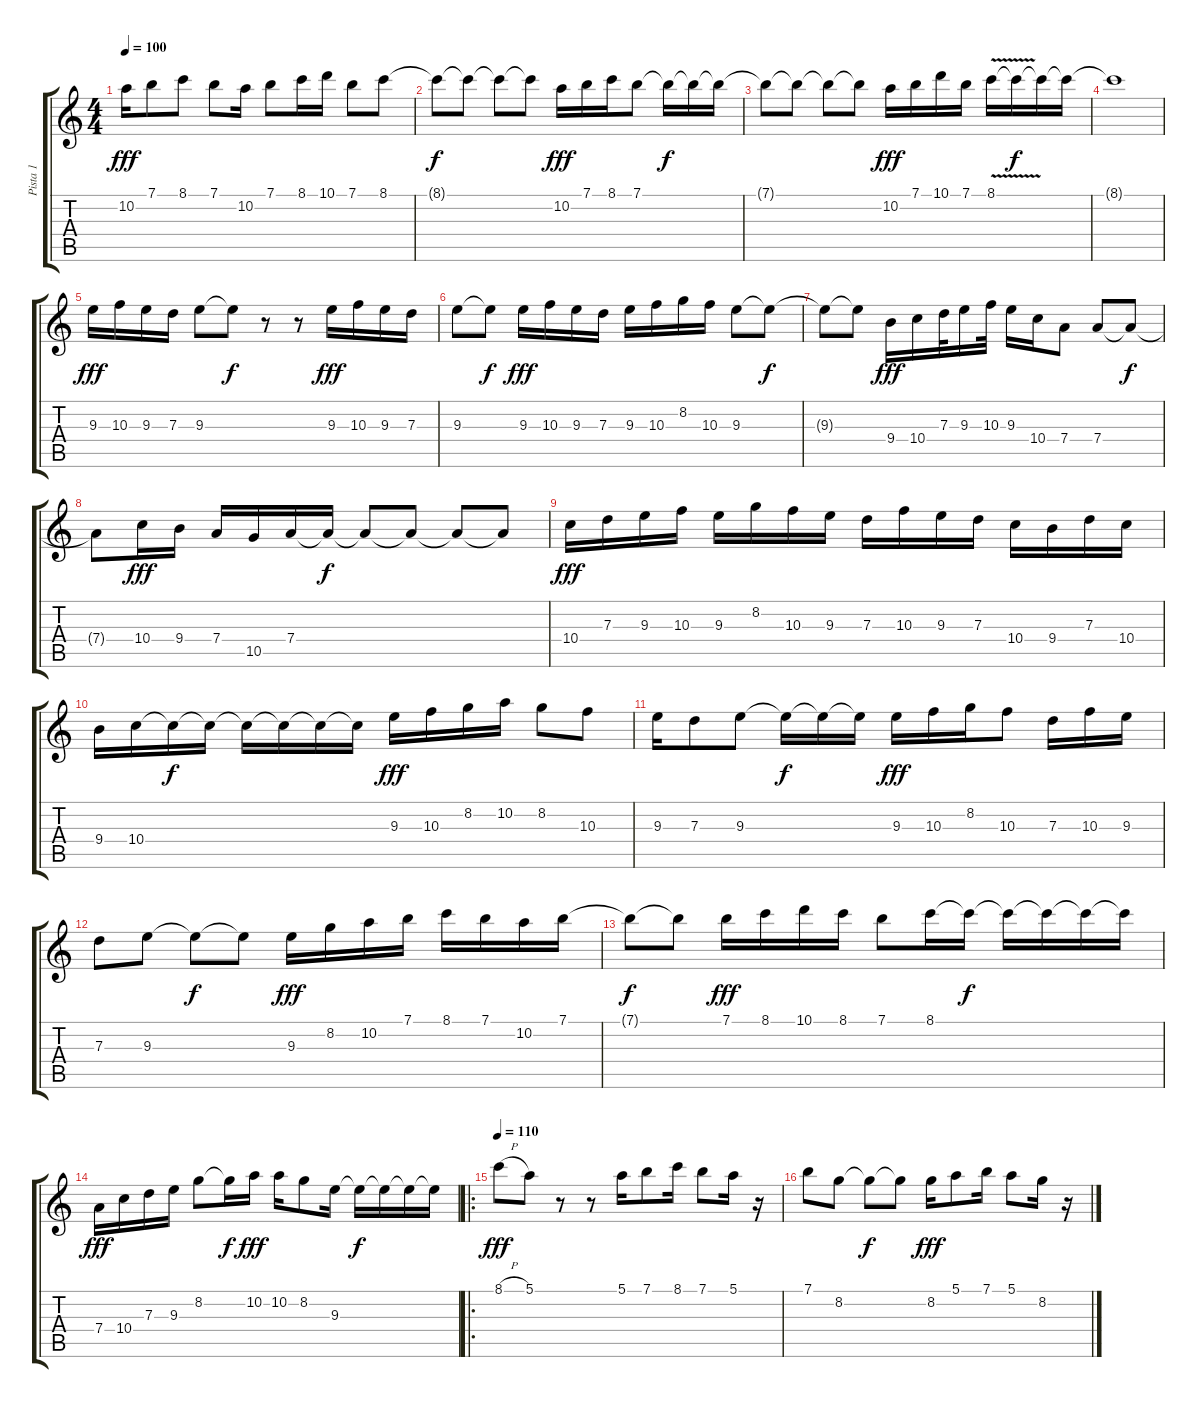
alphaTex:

\track ("Pista 1" "Pista 1") {instrument acousticguitarnylon}
\staff {score tabs}
\tuning (E4 B3 G3 D3 A2 E2) {hide}
\ts (4 4)
\tempo 100
\clef g2
\ks c
10.2.16{dy fff} 7.1.8 8.1.8 7.1.8 10.2.16 7.1.8 8.1.16 10.1.16 7.1.8 8.1.8 |
8.1{t}.8{dy f} 8.1{t}.8 8.1{t}.8 8.1{t}.8 10.2.16{dy fff} 7.1.16 8.1.16 7.1.8 7.1{t}.16{dy f} 7.1{t}.16 7.1{t}.16 |
7.1{t}.8 7.1{t}.8 7.1{t}.8 7.1{t}.8 10.2.16{dy fff} 7.1.16 10.1.16 7.1.16 8.1{v}.16 8.1{t}.16{dy f} 8.1{t}.16 8.1{t}.16 |
8.1{t}.1 |
9.3.16{dy fff} 10.3.16 9.3.16 7.3.16 9.3.8 9.3{t}.8{dy f} r.8 r.8 9.3.16{dy fff} 10.3.16 9.3.16 7.3.16 |
9.3.8 9.3{t}.8{dy f} 9.3.16{dy fff} 10.3.16 9.3.16 7.3.16 9.3.16 10.3.16 8.2.16 10.3.16 9.3.8 9.3{t}.8{dy f} |
9.3{t}.8 9.3{t}.8 9.4.16{dy fff} 10.4.16 7.3.32 9.3.16 10.3.32 9.3.16 10.4.16 7.4.8 7.4.8 7.4{t}.8{dy f} |
7.4{t}.8 10.4.16{dy fff} 9.4.16 7.4.16 10.5.16 7.4.16 7.4{t}.16{dy f} 7.4{t}.8 7.4{t}.8 7.4{t}.8 7.4{t}.8 |
10.4.16{dy fff} 7.3.16 9.3.16 10.3.16 9.3.16 8.2.16 10.3.16 9.3.16 7.3.16 10.3.16 9.3.16 7.3.16 10.4.16 9.4.16 7.3.16 10.4.16 |
9.4.16 10.4.16 10.4{t}.16{dy f} 10.4{t}.16 10.4{t}.16 10.4{t}.16 10.4{t}.16 10.4{t}.16 9.3.16{dy fff} 10.3.16 8.2.16 10.2.16 8.2.8 10.3.8 |
9.3.16 7.3.8 9.3.8 9.3{t}.16{dy f} 9.3{t}.16 9.3{t}.16 9.3.16{dy fff} 10.3.16 8.2.16 10.3.8 7.3.16 10.3.16 9.3.16 |
7.3.8 9.3.8 9.3{t}.8{dy f} 9.3{t}.8 9.3.16{dy fff} 8.2.16 10.2.16 7.1.16 8.1.16 7.1.16 10.2.16 7.1.16 |
7.1{t}.8{dy f} 7.1{t}.8 7.1.16{dy fff} 8.1.16 10.1.16 8.1.16 7.1.8 8.1.16 8.1{t}.16{dy f} 8.1{t}.16 8.1{t}.16 8.1{t}.16 8.1{t}.16 |
7.4.16{dy fff} 10.4.16 7.3.16 9.3.16 8.2.8 8.2{t}.16{dy f} 10.2.16{dy fff} 10.2.16 8.2.8 9.3.16 9.3{t}.16{dy f} 9.3{t}.16 9.3{t}.16 9.3{t}.16 |
\ro
\tempo 110
8.1{h}.8{dy fff} 5.1.8 r.8 r.8 5.1.16 7.1.8 8.1.16 7.1.8 5.1.16 r.16 |
7.1.8 8.2.8 8.2{t}.8{dy f} 8.2{t}.8 8.2.16{dy fff} 5.1.8 7.1.16 5.1.8 8.2.16 r.16
